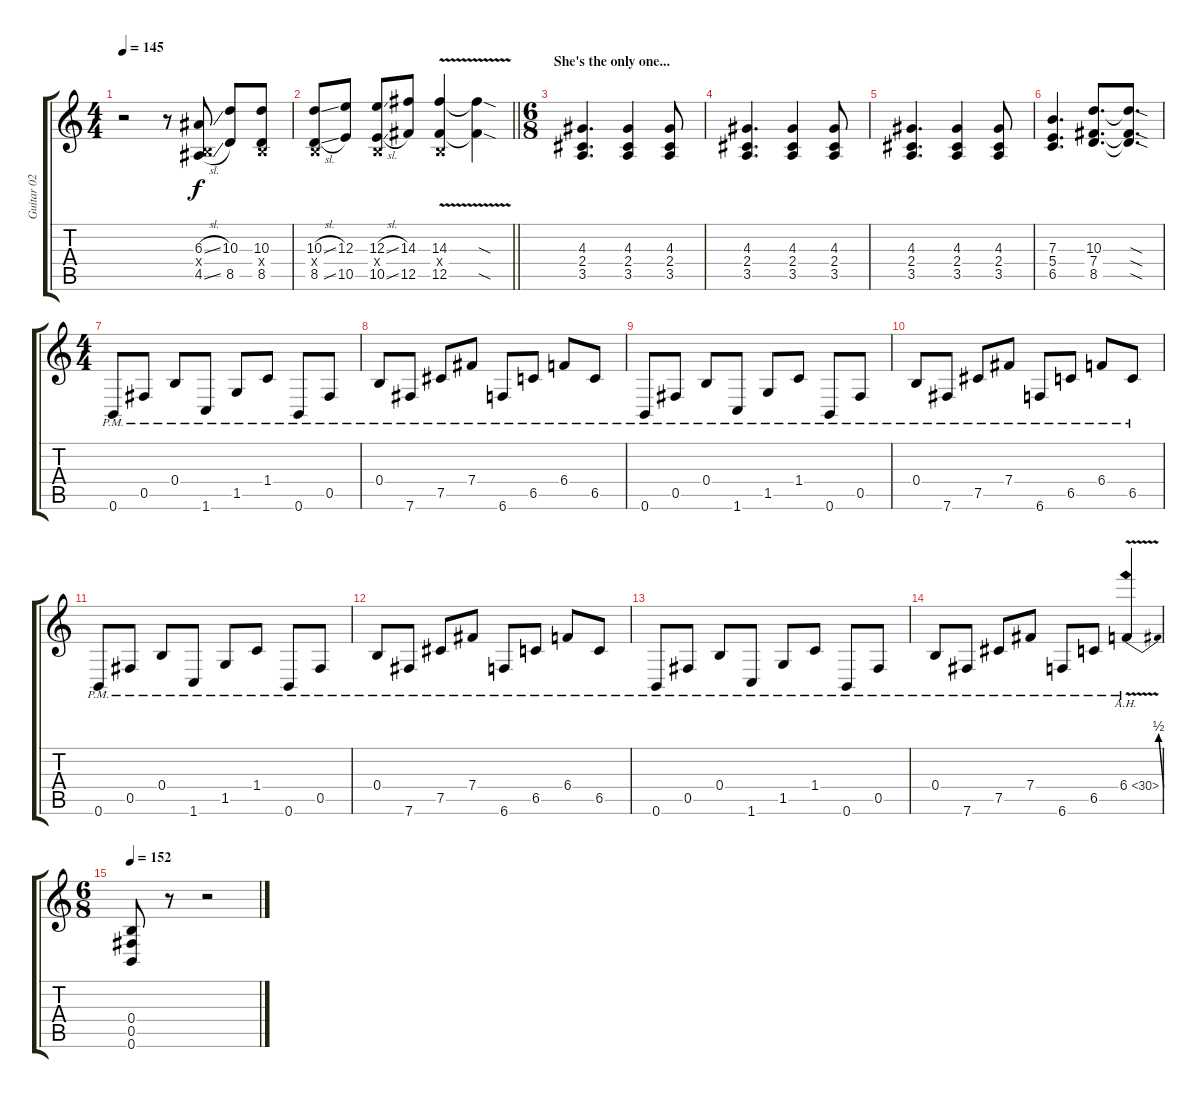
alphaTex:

\track ("Guitar 02" "Guitar 02") {instrument overdrivenguitar}
\staff {score tabs}
\tuning (Db4 Ab3 E3 B2 Gb2 B1) {hide}
\ts (4 4)
\tempo 145
\clef g2
\ks c
r.2{dy f} r.8 (6.3{sl} 0.4{x} 4.5{sl}).8 (10.3 8.5).8 (10.3 0.4{x} 8.5).8 |
\barLineRight lightlight
(10.3{sl} 0.4{x} 8.5{sl}).8 (12.3 10.5).8 (12.3{sl} 0.4{x} 10.5{sl}).8 (14.3 12.5).8 (14.3{v} 0.4{x} 12.5{v}).4 (14.3{sod t} 12.5{sod t}).4 |
\ts (6 8)
\section ("" "She's the only one...")
(4.3 2.4 3.5).4{d} (4.3 2.4 3.5).4 (4.3 2.4 3.5).8 |
(4.3 2.4 3.5).4{d} (4.3 2.4 3.5).4 (4.3 2.4 3.5).8 |
(4.3 2.4 3.5).4{d} (4.3 2.4 3.5).4 (4.3 2.4 3.5).8 |
(7.3 5.4 6.5).4{d} (10.3 7.4 8.5).8{d} (10.3{sod t} 7.4{sod t} 8.5{sod t}).8{d} |
\ts (4 4)
0.6{pm}.8 0.5{pm}.8 0.4{pm}.8 1.6{pm}.8 1.5{pm}.8 1.4{pm}.8 0.6{pm}.8 0.5{pm}.8 |
0.4{pm}.8 7.6{pm}.8 7.5{pm}.8 7.4{pm}.8 6.6{pm}.8 6.5{pm}.8 6.4{pm}.8 6.5{pm}.8 |
0.6{pm}.8 0.5{pm}.8 0.4{pm}.8 1.6{pm}.8 1.5{pm}.8 1.4{pm}.8 0.6{pm}.8 0.5{pm}.8 |
0.4{pm}.8 7.6{pm}.8 7.5{pm}.8 7.4{pm}.8 6.6{pm}.8 6.5{pm}.8 6.4{pm}.8 6.5{pm}.8 |
0.6{pm}.8 0.5{pm}.8 0.4{pm}.8 1.6{pm}.8 1.5{pm}.8 1.4{pm}.8 0.6{pm}.8 0.5{pm}.8 |
0.4{pm}.8 7.6{pm}.8 7.5{pm}.8 7.4{pm}.8 6.6{pm}.8 6.5{pm}.8 6.4{pm}.8 6.5{pm}.8 |
0.6{pm}.8 0.5{pm}.8 0.4{pm}.8 1.6{pm}.8 1.5{pm}.8 1.4{pm}.8 0.6{pm}.8 0.5{pm}.8 |
0.4{pm}.8 7.6{pm}.8 7.5{pm}.8 7.4{pm}.8 6.6{pm}.8 6.5{pm}.8 6.4{be (bend 0 0 60 2) ah 24 v pm}.4 |
\ts (6 8)
\tempo 152
(0.4 0.5 0.6).8 r.8 r.2
